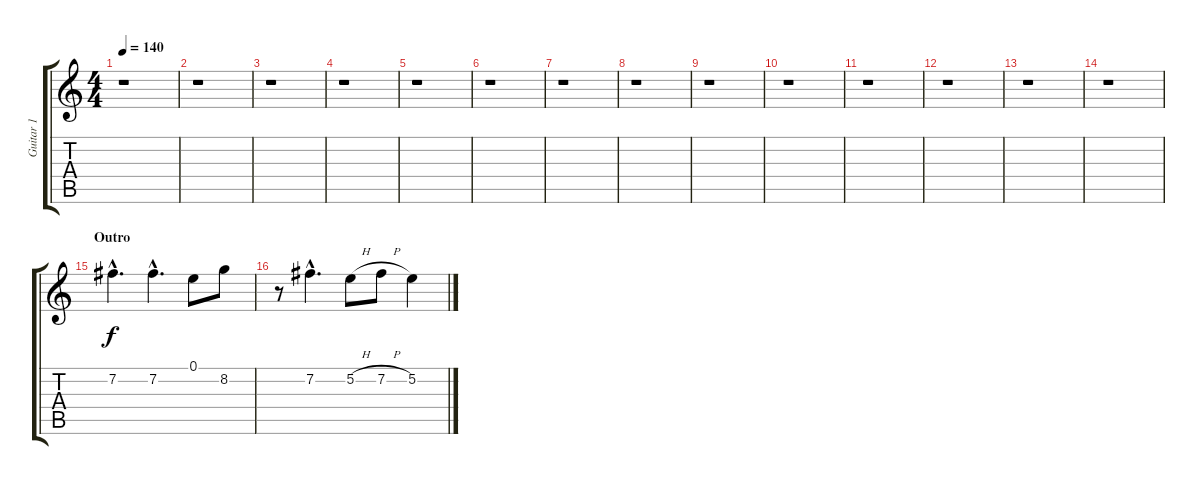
\track ("Guitar 1" "Guitar 1") {instrument electricguitarjazz}
\staff {score tabs}
\tuning (E4 B3 G3 D3 A2 E2) {hide}
\ts (4 4)
\tempo 140
\clef g2
\ks c
r.1{dy f} |
r.1 |
r.1 |
r.1 |
r.1 |
r.1 |
r.1 |
r.1 |
r.1 |
r.1 |
r.1 |
r.1 |
r.1 |
r.1 |
\section ("" "Outro")
7.2{hac}.4{d} 7.2{hac}.4{d} 0.1.8 8.2.8 |
r.8 7.2{hac}.4{d} 5.2{h}.8 7.2{h}.8 5.2.4
